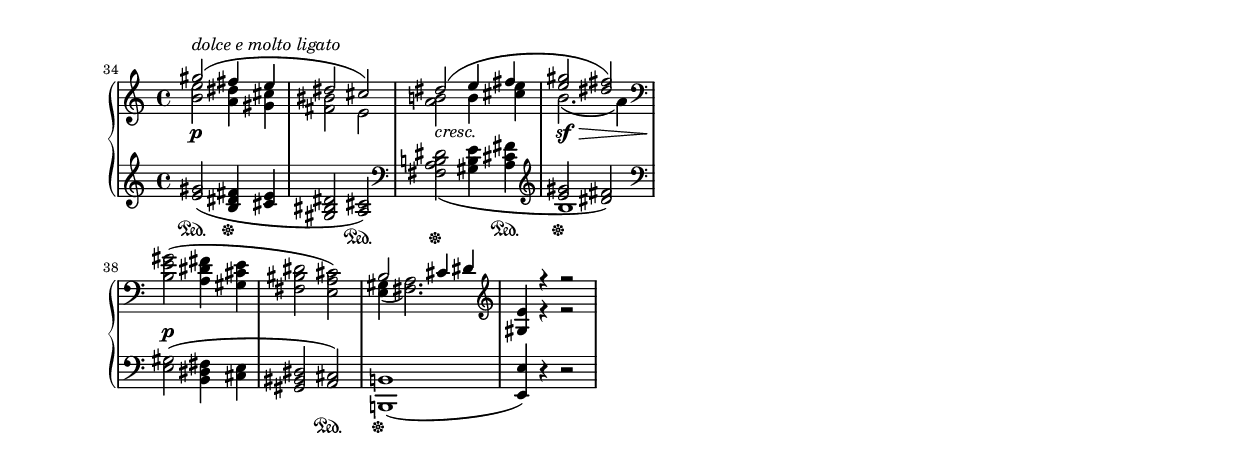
\version "2.12.0"
\include "english.ly"
#(set-global-staff-size 15)
\paper{
  ragged-right=##t
  line-width=17\cm
  indent=0\cm
}
  
\layout {
  \context { \Score
    \override PaperColumn #'keep-inside-line = ##t
    \override NonMusicalPaperColumn #'keep-inside-line = ##t
  }
}

% NR 1.1 Pitches

% L. v. Beethoven 
% Piano sonata 21 - Dem Grafen von Waldstein Gewidmet
% chorale at measures 34 - 40+

\new PianoStaff <<

   % RH Staff
   \new Staff <<

      % RH Voice 1
      \new Voice {
         \set Score.currentBarNumber = #34
         \voiceOne
         gs''2 ( ^ \markup \italic { dolce e molto ligato }
         fs''4
         e''4
         |
         ds''2
         cs''2 )
         |
         ds''2 (
         e''4
         fs''4
         |
         <gs'' e''>2
         <fs'' ds''>2 )
         |
         \oneVoice
         \clef bass
         <gs' e' b>2 (
         <fs' ds' a>4
         <e' cs' gs>4
         |
         <ds' bs fs>2
         <cs' a e>2 )
         |
         \voiceOne
         b2 %(
         cs'4
         ds'4
         |
         \clef treble
         <e' gs>4 %)
         r4 r2
      }

      % RH Voice 2
      \new Voice {
         \voiceTwo
         \override Staff.DynamicLineSpanner #'staff-padding = #2.5
         <e'' b'>2 \p
         <ds'' a'>4
         <cs'' gs'>4
         |
         <bs' fs'>2
         e'2
         |
         \once \override TextScript #'staff-padding = #2.5
         <b'! a'>2 _ \markup \italic { cresc. }
         b'4
         <e'' cs''>4
         |
         b'2. ( \sf \>
         a'4 ) 
         \clef bass
         | \break
         s1 \p
         |
         s1
         |
         <gs e>4 (
         <a fs>2. )
         |
         s4
         r4 r2
      }

   >>

   % LH Staff
   \new Staff {
      \override Staff.SustainPedalLineSpanner #'staff-padding = #5
      <gs' e'>2 ( \sustainOn
      <fs' ds' b>4 \sustainOff
      <e' cs'>4
      |
      <ds' bs gs>2
      <cs' a>2 ) \sustainOn
      |
      \clef bass
      \slurDown
      <ds' b! a fs>2 ( \sustainOff
      <e' b gs>4
      <fs' cs' a>4 \sustainOn
      |
      \clef treble
      \voiceOne
      <<
         {
            <gs' e'>2
            <fs' ds'>2 )
         }
         \new Voice {
            \voiceTwo
            b1 \sustainOff
         }
      >>
      \oneVoice
      |
      %\break
      \clef bass
      <gs e>2 ( 
      <fs ds b,>4
      <e cs>4
      |
      <ds bs, gs,>2
      <cs a,>2 ) \sustainOn
      |
      <b,! b,,!>1 ( \sustainOff
      |
      <e e,>4 )
      r4 r2
   }

>>
